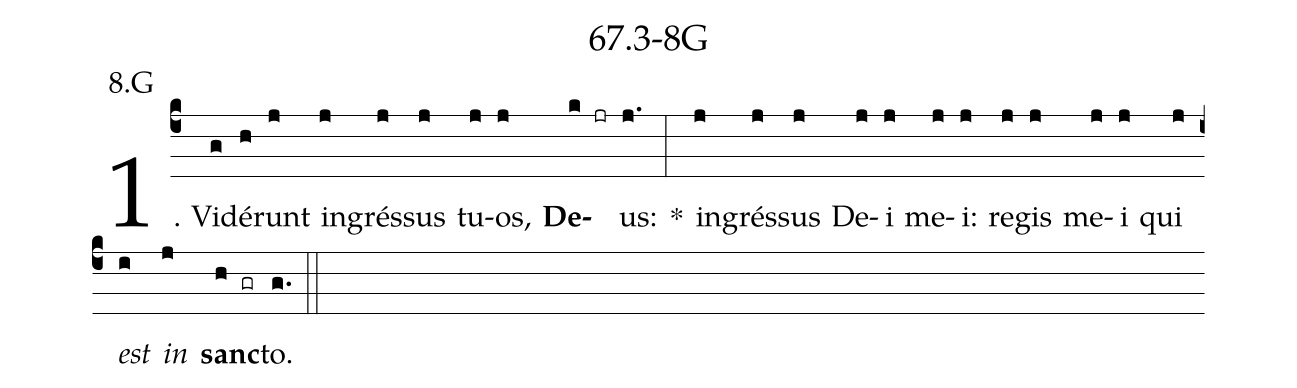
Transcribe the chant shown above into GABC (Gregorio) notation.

name: 67.3-8G;
annotation: 8.G;
%%
(c4)1. Vi(g)dé(h)runt(j) in(j)grés(j)sus(j) tu(j)os,(j) <b>De</b>(k jr)us:(j.) *(:) in(j)grés(j)sus(j) De(j)i(j) me(j)i:(j) re(j)gis(j) me(j)i(j) qui(j) <i>est</i>(i) <i>in</i>(j) <b>sanc</b>(h gr)to.(g.) (::)


%E(j) u(j) o(i) u(j) a(h) e.(g.) (::)
